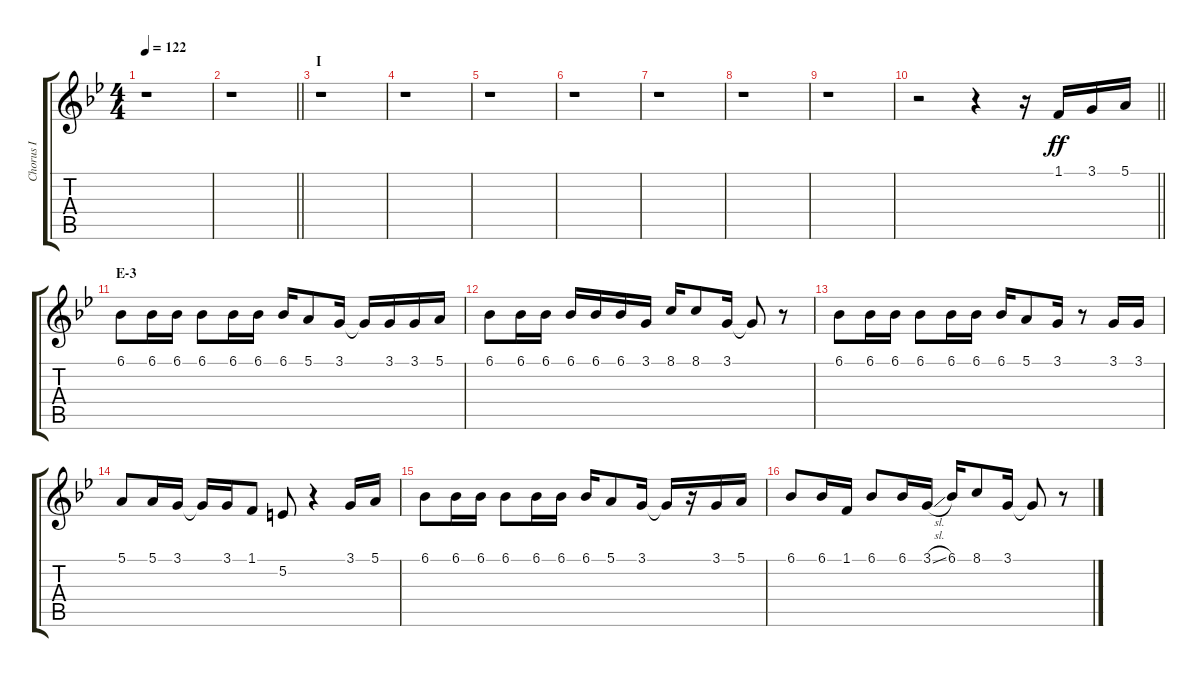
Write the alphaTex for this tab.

\track ("Chorus I" "Chorus I") {instrument voiceoohs}
\staff {score tabs}
\tuning (E4 B3 G3 D3 A2 E2) {hide}
\ts (4 4)
\tempo 122
\clef g2
\ks bb
r.1{dy f} |
\barLineRight lightlight
r.1 |
\section ("" "I")
r.1 |
r.1 |
r.1 |
r.1 |
r.1 |
r.1 |
r.1 |
\barLineRight lightlight
r.2 r.4 r.16 1.1.16{dy ff} 3.1.16 5.1.16 |
\section ("" "E-3")
6.1.8 6.1.16 6.1.16 6.1.8 6.1.16 6.1.16 6.1.16 5.1.8 3.1.16 3.1{t}.16 3.1.16 3.1.16 5.1.16 |
6.1.8 6.1.16 6.1.16 6.1.16 6.1.16 6.1.16 3.1.16 8.1.16 8.1.8 3.1.16 3.1{t}.8 r.8 |
6.1.8 6.1.16 6.1.16 6.1.8 6.1.16 6.1.16 6.1.16 5.1.8 3.1.16 r.8 3.1.16 3.1.16 |
5.1.8 5.1.16 3.1.16 3.1{t}.16 3.1.16 1.1.8 5.2.8 r.4 3.1.16 5.1.16 |
6.1.8 6.1.16 6.1.16 6.1.8 6.1.16 6.1.16 6.1.16 5.1.8 3.1.16 3.1{t}.16 r.16 3.1.16 5.1.16 |
6.1.8 6.1.16 1.1.16 6.1.8 6.1.16 3.1{sl}.16 6.1.16 8.1.8 3.1.16 3.1{t}.8 r.8
